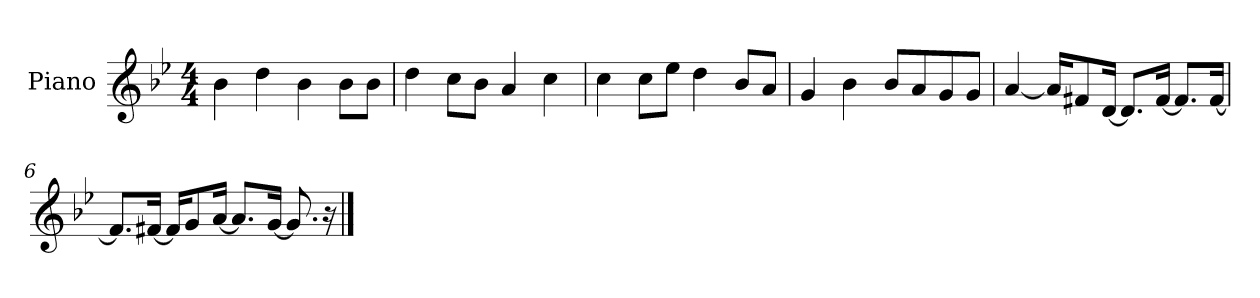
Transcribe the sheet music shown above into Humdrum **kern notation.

**kern
*part1
*staff1
*I"Piano
*I'P-no
*clefG2
*k[b-e-]
*M4/4
*MM90
=1
4b-\
4dd\
4b-\
8b-\L
8b-\J
=2
4dd\
8cc\L
8b-\J
4a/
4cc\
=3
4cc\
8cc\L
8ee-\J
4dd\
8b-/L
8a/J
=4
4g/
4b-\
8b-/L
8a/
8g/
8g/J
=5
[4a/
16a/KL]
8f#X/
[16d/Jk
8.d/L]
[16f#/Jk
8.f#/L]
[16f#/Jk
!!LO:LB:g=z
=6
8.f#/L]
[16f#X/Jk
16f#/KL]
8g/
[16a/Jk
8.a/L]
[16g/Jk
8.g/]
16r
==
*-
